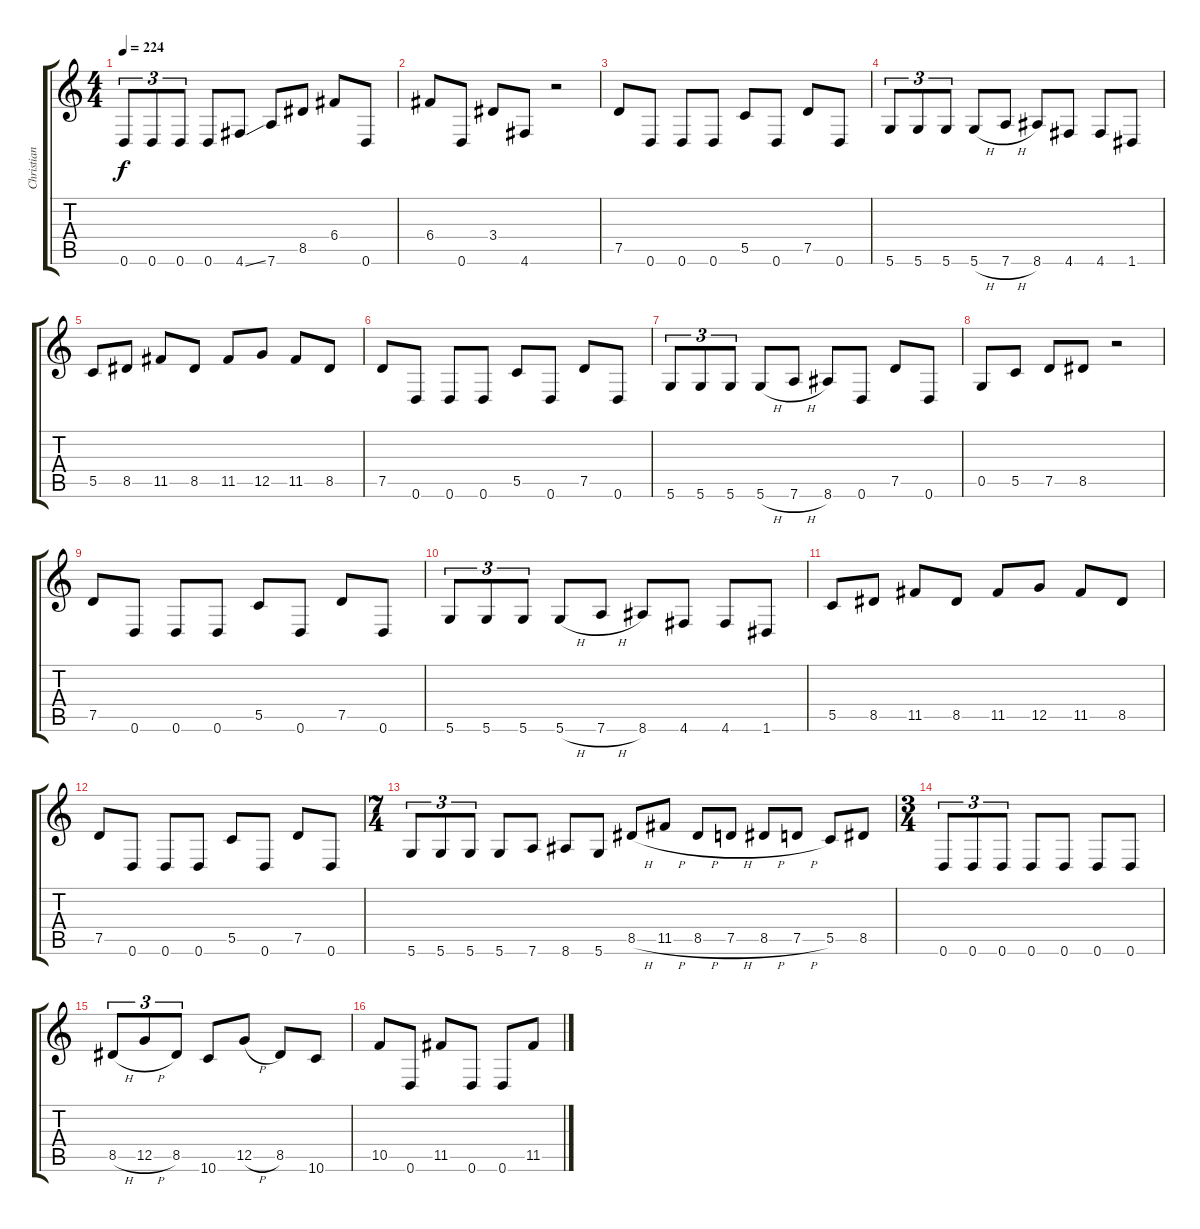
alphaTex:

\track ("Christian Muenzner" "Christian ") {instrument distortionguitar}
\staff {score tabs}
\tuning (D4 A3 F3 C3 G2 D2) {hide}
\ts (4 4)
\tempo 224
\clef g2
\ks c
0.6.8{tu (3 2) dy f instrument distortionguitar} 0.6.8{tu (3 2)} 0.6.8{tu (3 2)} 0.6.8 4.6{ss}.8 7.6.8 8.5.8 6.4.8 0.6.8 |
6.4.8 0.6.8 3.4.8 4.6.8 r.2 |
7.5.8 0.6.8 0.6.8 0.6.8 5.5.8 0.6.8 7.5.8 0.6.8 |
5.6.8{tu (3 2)} 5.6.8{tu (3 2)} 5.6.8{tu (3 2)} 5.6{h}.8 7.6{h}.8 8.6.8 4.6.8 4.6.8 1.6.8 |
5.5.8 8.5.8 11.5.8 8.5.8 11.5.8 12.5.8 11.5.8 8.5.8 |
7.5.8 0.6.8 0.6.8 0.6.8 5.5.8 0.6.8 7.5.8 0.6.8 |
5.6.8{tu (3 2)} 5.6.8{tu (3 2)} 5.6.8{tu (3 2)} 5.6{h}.8 7.6{h}.8 8.6.8 0.6.8 7.5.8 0.6.8 |
0.5.8 5.5.8 7.5.8 8.5.8 r.2 |
7.5.8 0.6.8 0.6.8 0.6.8 5.5.8 0.6.8 7.5.8 0.6.8 |
5.6.8{tu (3 2)} 5.6.8{tu (3 2)} 5.6.8{tu (3 2)} 5.6{h}.8 7.6{h}.8 8.6.8 4.6.8 4.6.8 1.6.8 |
5.5.8 8.5.8 11.5.8 8.5.8 11.5.8 12.5.8 11.5.8 8.5.8 |
7.5.8 0.6.8 0.6.8 0.6.8 5.5.8 0.6.8 7.5.8 0.6.8 |
\ts (7 4)
5.6.8{tu (3 2)} 5.6.8{tu (3 2)} 5.6.8{tu (3 2)} 5.6.8 7.6.8 8.6.8 5.6.8 8.5{h}.8 11.5{h}.8 8.5{h}.8 7.5{h}.8 8.5{h}.8 7.5{h}.8 5.5.8 8.5.8 |
\ts (3 4)
0.6.8{tu (3 2)} 0.6.8{tu (3 2)} 0.6.8{tu (3 2)} 0.6.8 0.6.8 0.6.8 0.6.8 |
8.5{h}.8{tu (3 2)} 12.5{h}.8{tu (3 2)} 8.5.8{tu (3 2)} 10.6.8 12.5{h}.8 8.5.8 10.6.8 |
10.5.8 0.6.8 11.5.8 0.6.8 0.6.8 11.5.8
